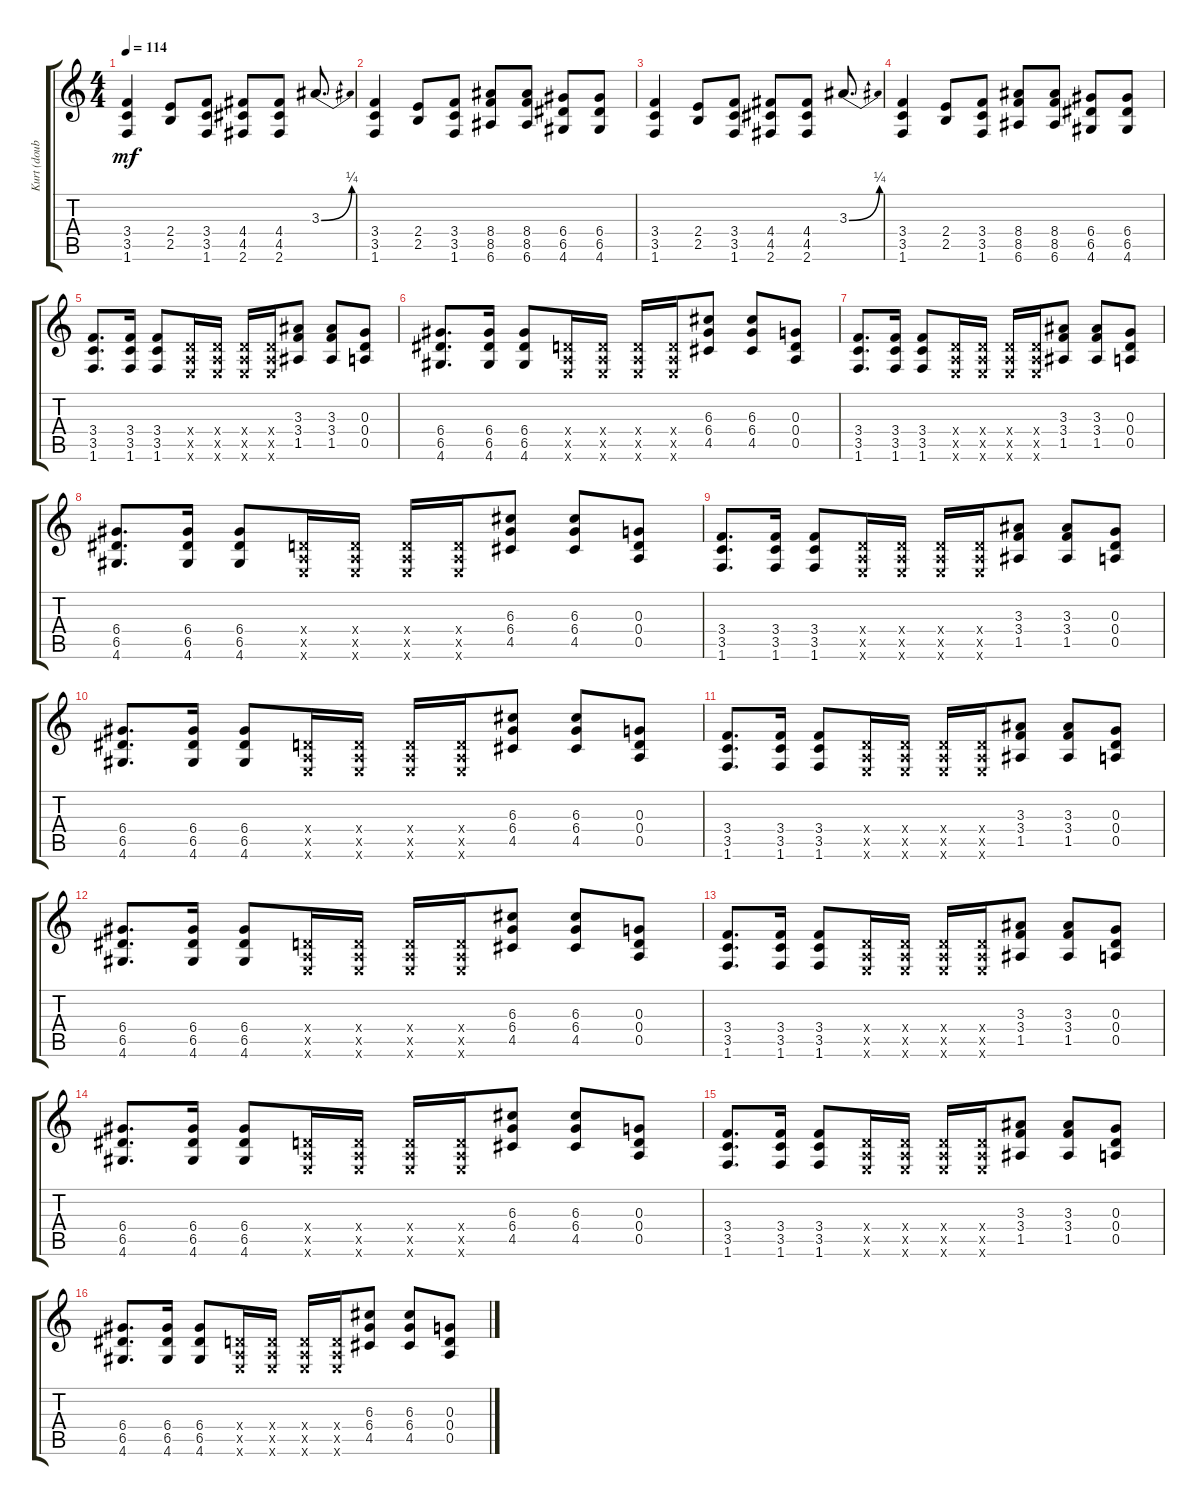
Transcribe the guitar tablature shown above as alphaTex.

\track ("Kurt (double)" "Kurt (doub") {instrument distortionguitar}
\staff {score tabs}
\tuning (E4 B3 G3 D3 A2 E2) {hide}
\ts (4 4)
\tempo 114
\clef g2
\ks c
(3.4 3.5 1.6).4{dy mf} (2.4 2.5).8 (3.4 3.5 1.6).8 (4.4 4.5 2.6).8 (4.4 4.5 2.6).8 3.3{be (bend 0 0 60 1)}.8{d} |
(3.4 3.5 1.6).4 (2.4 2.5).8 (3.4 3.5 1.6).8 (8.4 8.5 6.6).8 (8.4 8.5 6.6).8 (6.4 6.5 4.6).8 (6.4 6.5 4.6).8 |
(3.4 3.5 1.6).4 (2.4 2.5).8 (3.4 3.5 1.6).8 (4.4 4.5 2.6).8 (4.4 4.5 2.6).8 3.3{be (bend 0 0 60 1)}.8{d} |
(3.4 3.5 1.6).4 (2.4 2.5).8 (3.4 3.5 1.6).8 (8.4 8.5 6.6).8 (8.4 8.5 6.6).8 (6.4 6.5 4.6).8 (6.4 6.5 4.6).8 |
(3.4 3.5 1.6).8{d} (3.4 3.5 1.6).16 (3.4 3.5 1.6).8 (0.4{x} 0.5{x} 0.6{x}).16 (0.4{x} 0.5{x} 0.6{x}).16 (0.4{x} 0.5{x} 0.6{x}).16 (0.4{x} 0.5{x} 0.6{x}).16 (3.3 3.4 1.5).8 (3.3 3.4 1.5).8 (0.3 0.4 0.5).8 |
(6.4 6.5 4.6).8{d} (6.4 6.5 4.6).16 (6.4 6.5 4.6).8 (0.4{x} 0.5{x} 0.6{x}).16 (0.4{x} 0.5{x} 0.6{x}).16 (0.4{x} 0.5{x} 0.6{x}).16 (0.4{x} 0.5{x} 0.6{x}).16 (6.3 6.4 4.5).8 (6.3 6.4 4.5).8 (0.3 0.4 0.5).8 |
(3.4 3.5 1.6).8{d} (3.4 3.5 1.6).16 (3.4 3.5 1.6).8 (0.4{x} 0.5{x} 0.6{x}).16 (0.4{x} 0.5{x} 0.6{x}).16 (0.4{x} 0.5{x} 0.6{x}).16 (0.4{x} 0.5{x} 0.6{x}).16 (3.3 3.4 1.5).8 (3.3 3.4 1.5).8 (0.3 0.4 0.5).8 |
(6.4 6.5 4.6).8{d} (6.4 6.5 4.6).16 (6.4 6.5 4.6).8 (0.4{x} 0.5{x} 0.6{x}).16 (0.4{x} 0.5{x} 0.6{x}).16 (0.4{x} 0.5{x} 0.6{x}).16 (0.4{x} 0.5{x} 0.6{x}).16 (6.3 6.4 4.5).8 (6.3 6.4 4.5).8 (0.3 0.4 0.5).8 |
(3.4 3.5 1.6).8{d} (3.4 3.5 1.6).16 (3.4 3.5 1.6).8 (0.4{x} 0.5{x} 0.6{x}).16 (0.4{x} 0.5{x} 0.6{x}).16 (0.4{x} 0.5{x} 0.6{x}).16 (0.4{x} 0.5{x} 0.6{x}).16 (3.3 3.4 1.5).8 (3.3 3.4 1.5).8 (0.3 0.4 0.5).8 |
(6.4 6.5 4.6).8{d} (6.4 6.5 4.6).16 (6.4 6.5 4.6).8 (0.4{x} 0.5{x} 0.6{x}).16 (0.4{x} 0.5{x} 0.6{x}).16 (0.4{x} 0.5{x} 0.6{x}).16 (0.4{x} 0.5{x} 0.6{x}).16 (6.3 6.4 4.5).8 (6.3 6.4 4.5).8 (0.3 0.4 0.5).8 |
(3.4 3.5 1.6).8{d} (3.4 3.5 1.6).16 (3.4 3.5 1.6).8 (0.4{x} 0.5{x} 0.6{x}).16 (0.4{x} 0.5{x} 0.6{x}).16 (0.4{x} 0.5{x} 0.6{x}).16 (0.4{x} 0.5{x} 0.6{x}).16 (3.3 3.4 1.5).8 (3.3 3.4 1.5).8 (0.3 0.4 0.5).8 |
(6.4 6.5 4.6).8{d} (6.4 6.5 4.6).16 (6.4 6.5 4.6).8 (0.4{x} 0.5{x} 0.6{x}).16 (0.4{x} 0.5{x} 0.6{x}).16 (0.4{x} 0.5{x} 0.6{x}).16 (0.4{x} 0.5{x} 0.6{x}).16 (6.3 6.4 4.5).8 (6.3 6.4 4.5).8 (0.3 0.4 0.5).8 |
(3.4 3.5 1.6).8{d} (3.4 3.5 1.6).16 (3.4 3.5 1.6).8 (0.4{x} 0.5{x} 0.6{x}).16 (0.4{x} 0.5{x} 0.6{x}).16 (0.4{x} 0.5{x} 0.6{x}).16 (0.4{x} 0.5{x} 0.6{x}).16 (3.3 3.4 1.5).8 (3.3 3.4 1.5).8 (0.3 0.4 0.5).8 |
(6.4 6.5 4.6).8{d} (6.4 6.5 4.6).16 (6.4 6.5 4.6).8 (0.4{x} 0.5{x} 0.6{x}).16 (0.4{x} 0.5{x} 0.6{x}).16 (0.4{x} 0.5{x} 0.6{x}).16 (0.4{x} 0.5{x} 0.6{x}).16 (6.3 6.4 4.5).8 (6.3 6.4 4.5).8 (0.3 0.4 0.5).8 |
(3.4 3.5 1.6).8{d} (3.4 3.5 1.6).16 (3.4 3.5 1.6).8 (0.4{x} 0.5{x} 0.6{x}).16 (0.4{x} 0.5{x} 0.6{x}).16 (0.4{x} 0.5{x} 0.6{x}).16 (0.4{x} 0.5{x} 0.6{x}).16 (3.3 3.4 1.5).8 (3.3 3.4 1.5).8 (0.3 0.4 0.5).8 |
(6.4 6.5 4.6).8{d} (6.4 6.5 4.6).16 (6.4 6.5 4.6).8 (0.4{x} 0.5{x} 0.6{x}).16 (0.4{x} 0.5{x} 0.6{x}).16 (0.4{x} 0.5{x} 0.6{x}).16 (0.4{x} 0.5{x} 0.6{x}).16 (6.3 6.4 4.5).8 (6.3 6.4 4.5).8 (0.3 0.4 0.5).8
